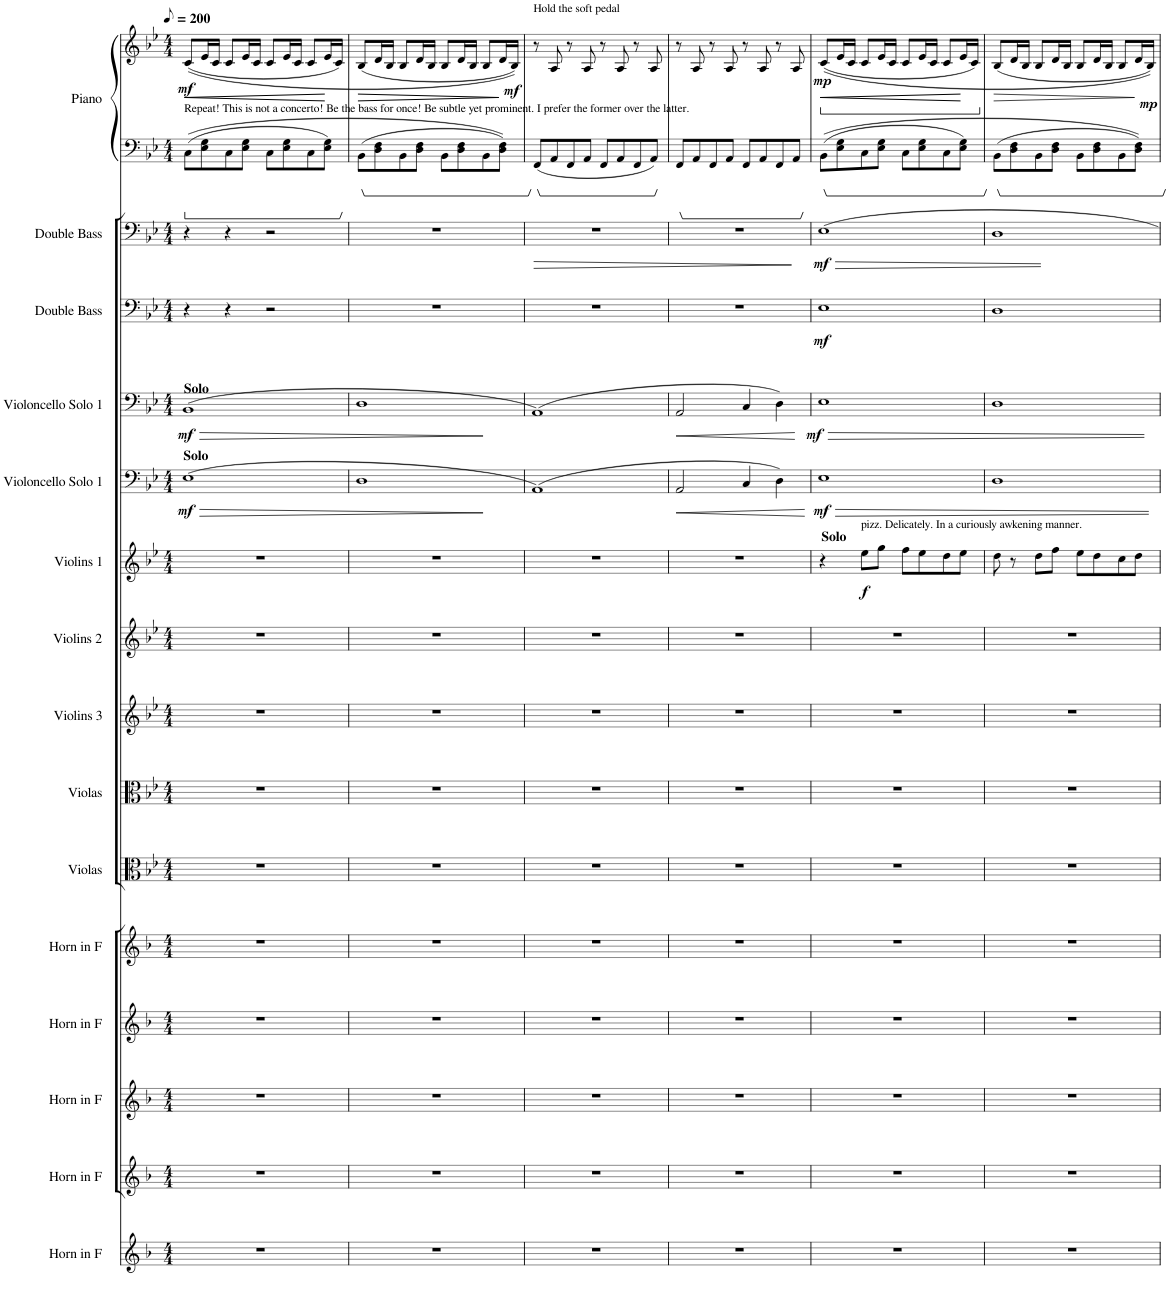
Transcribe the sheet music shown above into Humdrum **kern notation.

**kern	**kern	**kern	**kern	**kern	**kern	**kern	**kern	**kern	**kern	**dynam	**kern	**dynam	**kern	**dynam	**kern	**dynam	**kern	**dynam	**kern	**kern	**dynam
*part15	*part14	*part13	*part12	*part11	*part10	*part9	*part8	*part7	*part6	*part6	*part5	*part5	*part4	*part4	*part3	*part3	*part2	*part2	*part1	*part1	*part1
*staff16	*staff15	*staff14	*staff13	*staff12	*staff11	*staff10	*staff9	*staff8	*staff7	*staff7	*staff6	*staff6	*staff5	*staff5	*staff4	*staff4	*staff3	*staff3	*staff2	*staff1	*staff1/2
*I"Horn in F	*I"Horn in F	*I"Horn in F	*I"Horn in F	*I"Horn in F	*I"Violas	*I"Violas	*I"Violins 3	*I"Violins 2	*I"Violins 1	*	*I"Violoncello Solo 2	*	*I"Violoncello 1	*	*I"Double Bass	*	*I"Double Bass	*	*I"Piano	*	*
*	*	*	*	*	*I'Vlas.	*I'Vlas.	*I'Vlns. 3	*I'Vlns. 2	*I'Vlns. 1	*	*I'Vc. 2	*	*I'Vc. 1	*	*I'Db.	*	*I'Db.	*	*I'Pno.	*	*
*clefG2	*clefG2	*clefG2	*clefG2	*clefG2	*clefC3	*clefC3	*clefG2	*clefG2	*clefG2	*	*clefF4	*	*clefF4	*	*clefF4	*	*clefF4	*	*clefF4	*clefG2	*
*Trd4c7	*Trd4c7	*Trd4c7	*Trd4c7	*Trd4c7	*	*	*	*	*	*	*	*	*	*	*Trd7c12	*	*Trd7c12	*	*	*	*
*k[b-]	*k[b-]	*k[b-]	*k[b-]	*k[b-]	*k[b-e-]	*k[b-e-]	*k[b-e-]	*k[b-e-]	*k[b-e-]	*	*k[b-e-]	*	*k[b-e-]	*	*k[b-e-]	*	*k[b-e-]	*	*k[b-e-]	*k[b-e-]	*
*M4/4	*M4/4	*M4/4	*M4/4	*M4/4	*M4/4	*M4/4	*M4/4	*M4/4	*M4/4	*	*M4/4	*	*M4/4	*	*M4/4	*	*M4/4	*	*M4/4	*M4/4	*
*MM100	*MM100	*MM100	*MM100	*MM100	*MM100	*MM100	*MM100	*MM100	*MM100	*	*MM100	*	*MM100	*	*MM100	*	*MM100	*	*MM100	*MM100	*
=1	=1	=1	=1	=1	=1	=1	=1	=1	=1	=1	=1	=1	=1	=1	=1	=1	=1	=1	=1	=1	=1
!	!	!	!	!	!	!	!	!	!	!	!	!	!	!	!	!	!	!	!LO:TX:a:t=Repeat! This is not a concerto! Be the bass for once! Be subtle yet prominent. I prefer the former over the latter.	!	!
!	!	!	!	!	!	!	!	!	!	!	!	!	!LO:TX:a:B:t=Solo	!	!	!	!	!	!	!	!
!	!	!	!	!	!	!	!	!	!	!	!LO:TX:a:B:t=Solo	!	!	!	!	!	!	!	!	!	!
!	!	!	!	!	!	!	!	!	!	!	!	!LO:HP:b	!	!LO:HP:b	!	!	!	!	!	!	!LO:HP:b
!	!	!	!	!	!	!	!	!	!	!	!	!LO:DY:n=1:b	!	!LO:DY:n=1:b	!	!	!	!	!	!	!LO:DY:n=1:b
1r	1r	1r	1r	1r	1r	1r	1r	1r	1r	.	(1E-	> mf	(1BB-	> mf	4r	.	4r	.	8C\L	((8c/L	< mf
.	.	.	.	.	.	.	.	.	.	.	.	.	.	.	.	.	.	.	8E-\ 8G\	16e-/L	.
.	.	.	.	.	.	.	.	.	.	.	.	.	.	.	.	.	.	.	.	16c/JJ	.
.	.	.	.	.	.	.	.	.	.	.	.	.	.	.	4r	.	4r	.	8C\	8c/L	.
.	.	.	.	.	.	.	.	.	.	.	.	.	.	.	.	.	.	.	8E-\ 8G\J	16e-/L	.
.	.	.	.	.	.	.	.	.	.	.	.	.	.	.	.	.	.	.	.	16c/JJ	.
.	.	.	.	.	.	.	.	.	.	.	.	.	.	.	2r	.	2r	.	8C\L	8c/L	.
.	.	.	.	.	.	.	.	.	.	.	.	.	.	.	.	.	.	.	8E-\ 8G\	16e-/L	.
.	.	.	.	.	.	.	.	.	.	.	.	.	.	.	.	.	.	.	.	16c/JJ	.
.	.	.	.	.	.	.	.	.	.	.	.	.	.	.	.	.	.	.	8C\	8c/L	.
.	.	.	.	.	.	.	.	.	.	.	.	.	.	.	.	.	.	.	8E-\ 8G\J	16e-/L	.
.	.	.	.	.	.	.	.	.	.	.	.	.	.	.	.	.	.	.	.	16c/JJ)	.
.	.	.	.	.	.	.	.	.	.	.	.	.	.	.	.	.	.	.	.	.	[
=2	=2	=2	=2	=2	=2	=2	=2	=2	=2	=2	=2	=2	=2	=2	=2	=2	=2	=2	=2	=2	=2
!	!	!	!	!	!	!	!	!	!	!	!	!	!	!	!	!	!	!	!	!	!LO:HP:b
1r	1r	1r	1r	1r	1r	1r	1r	1r	1r	.	1D	.	1D	.	1r	.	1r	.	8BB-\L	(8B-/L	>
.	.	.	.	.	.	.	.	.	.	.	.	.	.	.	.	.	.	.	8D\ 8F\	16d/L	.
.	.	.	.	.	.	.	.	.	.	.	.	.	.	.	.	.	.	.	.	16B-/JJ	.
.	.	.	.	.	.	.	.	.	.	.	.	.	.	.	.	.	.	.	8BB-\	8B-/L	.
.	.	.	.	.	.	.	.	.	.	.	.	.	.	.	.	.	.	.	8D\ 8F\J	16d/L	.
.	.	.	.	.	.	.	.	.	.	.	.	.	.	.	.	.	.	.	.	16B-/JJ	.
.	.	.	.	.	.	.	.	.	.	.	.	.	.	.	.	.	.	.	8BB-\L	8B-/L	.
.	.	.	.	.	.	.	.	.	.	.	.	.	.	.	.	.	.	.	8D\ 8F\	16d/L	.
.	.	.	.	.	.	.	.	.	.	.	.	.	.	.	.	.	.	.	.	16B-/JJ	.
.	.	.	.	.	.	.	.	.	.	.	.	.	.	.	.	.	.	.	8BB-\	8B-/L	.
.	.	.	.	.	.	.	.	.	.	.	.	.	.	.	.	.	.	.	8D\ 8F\J	16d/L	.
!	!	!	!	!	!	!	!	!	!	!	!	!	!	!	!	!	!	!	!	!	!LO:DY:b
.	.	.	.	.	.	.	.	.	.	.	.	.	.	.	.	.	.	.	.	16B-/JJ))	mf
.	.	.	.	.	.	.	.	.	.	.	.	.	.	.	.	.	.	.	.	.	]
=3	=3	=3	=3	=3	=3	=3	=3	=3	=3	=3	=3	=3	=3	=3	=3	=3	=3	=3	=3	=3	=3
!	!	!	!	!	!	!	!	!	!	!	!	!	!	!	!	!	!	!	!	!LO:TX:a:t=Hold the soft pedal	!
!	!	!	!	!	!	!	!	!	!	!	!	!	!	!	!	!	!	!LO:HP:b	!	!	!
1r	1r	1r	1r	1r	1r	1r	1r	1r	1r	.	(1AA)	.	(1AA)	.	1r	.	1r	>	8FF/L	8r	.
.	.	.	.	.	.	.	.	.	.	.	.	.	.	.	.	.	.	.	8AA/	8A/	.
.	.	.	.	.	.	.	.	.	.	.	.	.	.	.	.	.	.	.	8FF/	8r	.
.	.	.	.	.	.	.	.	.	.	.	.	.	.	.	.	.	.	.	8AA/J	8A/	.
.	.	.	.	.	.	.	.	.	.	.	.	.	.	.	.	.	.	.	8FF/L	8r	.
.	.	.	.	.	.	.	.	.	.	.	.	.	.	.	.	.	.	.	8AA/	8A/	.
.	.	.	.	.	.	.	.	.	.	.	.	.	.	.	.	.	.	.	8FF/	8r	.
.	.	.	.	.	.	.	.	.	.	.	.	.	.	.	.	.	.	.	8AA/J	8A/	.
.	.	.	.	.	.	.	.	.	.	.	.	]	.	]	.	.	.	.	.	.	.
=4	=4	=4	=4	=4	=4	=4	=4	=4	=4	=4	=4	=4	=4	=4	=4	=4	=4	=4	=4	=4	=4
!	!	!	!	!	!	!	!	!	!	!	!	!LO:HP:b	!	!LO:HP:b	!	!	!	!	!	!	!
1r	1r	1r	1r	1r	1r	1r	1r	1r	1r	.	2AA/	<	2AA/	<	1r	.	1r	.	8FF/L	8r	.
.	.	.	.	.	.	.	.	.	.	.	.	.	.	.	.	.	.	.	8AA/	8A/	.
.	.	.	.	.	.	.	.	.	.	.	.	.	.	.	.	.	.	.	8FF/	8r	.
.	.	.	.	.	.	.	.	.	.	.	.	.	.	.	.	.	.	.	8AA/J	8A/	.
.	.	.	.	.	.	.	.	.	.	.	4C/	.	4C/	.	.	.	.	.	8FF/L	8r	.
.	.	.	.	.	.	.	.	.	.	.	.	.	.	.	.	.	.	.	8AA/	8A/	.
.	.	.	.	.	.	.	.	.	.	.	4D\)	.	4D\)	.	.	.	.	.	8FF/	8r	.
.	.	.	.	.	.	.	.	.	.	.	.	.	.	.	.	.	.	.	8AA/J	8A/	.
.	.	.	.	.	.	.	.	.	.	.	.	[	.	[	.	.	.	.	.	.	.
=5	=5	=5	=5	=5	=5	=5	=5	=5	=5	=5	=5	=5	=5	=5	=5	=5	=5	=5	=5	=5	=5
!	!	!	!	!	!	!	!	!	!LO:TX:a:B:t=Solo	!	!	!	!	!	!	!	!	!	!	!	!
!	!	!	!	!	!	!	!	!	!	!	!	!LO:DY:b	!	!LO:DY:b	!	!LO:DY:b	!	!LO:DY:b	!	!	!LO:HP:b
!	!	!	!	!	!	!	!	!	!	!	!	!	!	!	!	!	!	!	!	!	!LO:DY:n=1:b
1r	1r	1r	1r	1r	1r	1r	1r	1r	4r	.	1E-	mf	1E-	mf	1E-	mf	1E-	mf	8BB-\L	((8c/L	< mp
.	.	.	.	.	.	.	.	.	.	.	.	.	.	.	.	.	.	.	8E-\ 8G\	16e-/L	.
.	.	.	.	.	.	.	.	.	.	.	.	.	.	.	.	.	.	.	.	16c/JJ	.
!	!	!	!	!	!	!	!	!	!LO:TX:a:t=pizz. Delicately. In a curiously awkening manner.	!	!	!	!	!	!	!	!	!	!	!	!
!	!	!	!	!	!	!	!	!	!	!LO:DY:b	!	!	!	!	!	!	!	!	!	!	!
.	.	.	.	.	.	.	.	.	8ee-\L	f	.	.	.	.	.	.	.	.	8C\	8c/L	.
.	.	.	.	.	.	.	.	.	8gg\J	.	.	.	.	.	.	.	.	.	8E-\ 8G\J	16e-/L	.
.	.	.	.	.	.	.	.	.	.	.	.	.	.	.	.	.	.	.	.	16c/JJ	.
.	.	.	.	.	.	.	.	.	8ff\L	.	.	.	.	.	.	.	.	.	8C\L	8c/L	.
.	.	.	.	.	.	.	.	.	8ee-\	.	.	.	.	.	.	.	.	.	8E-\ 8G\	16e-/L	.
.	.	.	.	.	.	.	.	.	.	.	.	.	.	.	.	.	.	.	.	16c/JJ	.
.	.	.	.	.	.	.	.	.	8dd\	.	.	.	.	.	.	.	.	.	8C\	8c/L	.
.	.	.	.	.	.	.	.	.	8ee-\J	.	.	.	.	.	.	.	.	.	8E-\ 8G\J	16e-/L	.
.	.	.	.	.	.	.	.	.	.	.	.	.	.	.	.	.	.	.	.	16c/JJ)	.
.	.	.	.	.	.	.	.	.	.	.	.	.	.	.	.	.	.	]	.	.	[
=6	=6	=6	=6	=6	=6	=6	=6	=6	=6	=6	=6	=6	=6	=6	=6	=6	=6	=6	=6	=6	=6
!	!	!	!	!	!	!	!	!	!	!	!	!	!	!	!	!	!	!	!	!	!LO:HP:b
1r	1r	1r	1r	1r	1r	1r	1r	1r	8dd\	.	1D	.	1D	.	1D	.	1D	.	8BB-\L	(8B-/L	>
.	.	.	.	.	.	.	.	.	8r	.	.	.	.	.	.	.	.	.	8D\ 8F\	16d/L	.
.	.	.	.	.	.	.	.	.	.	.	.	.	.	.	.	.	.	.	.	16B-/JJ	.
.	.	.	.	.	.	.	.	.	8dd\L	.	.	.	.	.	.	.	.	.	8BB-\	8B-/L	.
.	.	.	.	.	.	.	.	.	8ff\J	.	.	.	.	.	.	.	.	.	8D\ 8F\J	16d/L	.
.	.	.	.	.	.	.	.	.	.	.	.	.	.	.	.	.	.	.	.	16B-/JJ	.
.	.	.	.	.	.	.	.	.	8ee-\L	.	.	.	.	.	.	.	.	.	8BB-\L	8B-/L	.
.	.	.	.	.	.	.	.	.	8dd\	.	.	.	.	.	.	.	.	.	8D\ 8F\	16d/L	.
.	.	.	.	.	.	.	.	.	.	.	.	.	.	.	.	.	.	.	.	16B-/JJ	.
.	.	.	.	.	.	.	.	.	8cc\	.	.	.	.	.	.	.	.	.	8BB-\	8B-/L	.
.	.	.	.	.	.	.	.	.	8dd\J	.	.	.	.	.	.	.	.	.	8D\ 8F\J	16d/L	.
!	!	!	!	!	!	!	!	!	!	!	!	!	!	!	!	!	!	!	!	!	!LO:DY:b
.	.	.	.	.	.	.	.	.	.	.	.	.	.	.	.	.	.	.	.	16B-/JJ))	mp
.	.	.	.	.	.	.	.	.	.	.	.	.	.	.	.	.	.	.	.	.	]
=	=	=	=	=	=	=	=	=	=	=	=	=	=	=	=	=	=	=	=	=	=
*-	*-	*-	*-	*-	*-	*-	*-	*-	*-	*-	*-	*-	*-	*-	*-	*-	*-	*-	*-	*-	*-
